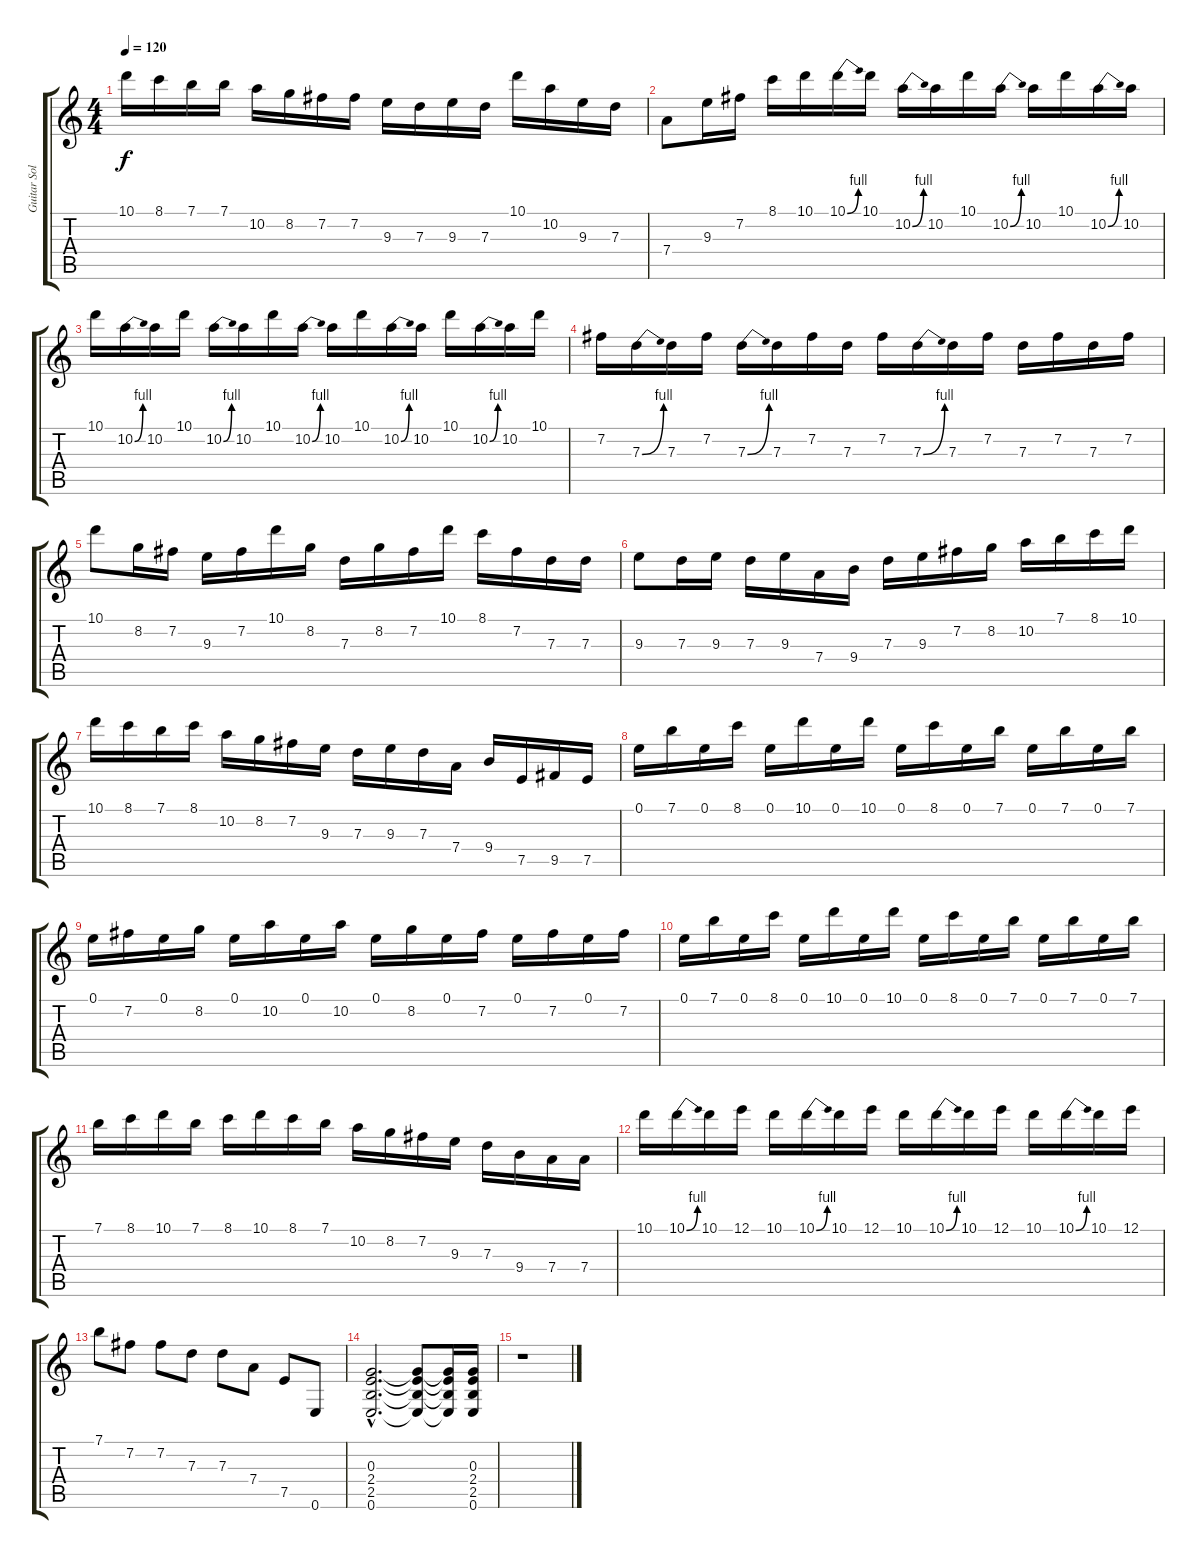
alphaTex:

\track ("Guitar Solo 1" "Guitar Sol") {instrument acousticguitarsteel}
\staff {score tabs}
\tuning (E4 B3 G3 D3 A2 E2) {hide}
\ts (4 4)
\tempo 120
\clef g2
\ks c
10.1.16{dy f} 8.1.16 7.1.16 7.1.16 10.2.16 8.2.16 7.2.16 7.2.16 9.3.16 7.3.16 9.3.16 7.3.16 10.1.16 10.2.16 9.3.16 7.3.16 |
7.4.8 9.3.16 7.2.16 8.1.16 10.1.16 10.1{be (bend 0 0 60 4)}.16 10.1.16 10.2{be (bend 0 0 60 4)}.16 10.2.16 10.1.16 10.2{be (bend 0 0 60 4)}.16 10.2.16 10.1.16 10.2{be (bend 0 0 60 4)}.16 10.2.16 |
10.1.16 10.2{be (bend 0 0 60 4)}.16 10.2.16 10.1.16 10.2{be (bend 0 0 60 4)}.16 10.2.16 10.1.16 10.2{be (bend 0 0 60 4)}.16 10.2.16 10.1.16 10.2{be (bend 0 0 60 4)}.16 10.2.16 10.1.16 10.2{be (bend 0 0 60 4)}.16 10.2.16 10.1.16 |
7.2.16 7.3{be (bend 0 0 60 4)}.16 7.3.16 7.2.16 7.3{be (bend 0 0 60 4)}.16 7.3.16 7.2.16 7.3.16 7.2.16 7.3{be (bend 0 0 60 4)}.16 7.3.16 7.2.16 7.3.16 7.2.16 7.3.16 7.2.16 |
10.1.8 8.2.16 7.2.16 9.3.16 7.2.16 10.1.16 8.2.16 7.3.16 8.2.16 7.2.16 10.1.16 8.1.16 7.2.16 7.3.16 7.3.16 |
9.3.8 7.3.16 9.3.16 7.3.16 9.3.16 7.4.16 9.4.16 7.3.16 9.3.16 7.2.16 8.2.16 10.2.16 7.1.16 8.1.16 10.1.16 |
10.1.16 8.1.16 7.1.16 8.1.16 10.2.16 8.2.16 7.2.16 9.3.16 7.3.16 9.3.16 7.3.16 7.4.16 9.4.16 7.5.16 9.5.16 7.5.16 |
0.1.16 7.1.16 0.1.16 8.1.16 0.1.16 10.1.16 0.1.16 10.1.16 0.1.16 8.1.16 0.1.16 7.1.16 0.1.16 7.1.16 0.1.16 7.1.16 |
0.1.16 7.2.16 0.1.16 8.2.16 0.1.16 10.2.16 0.1.16 10.2.16 0.1.16 8.2.16 0.1.16 7.2.16 0.1.16 7.2.16 0.1.16 7.2.16 |
0.1.16 7.1.16 0.1.16 8.1.16 0.1.16 10.1.16 0.1.16 10.1.16 0.1.16 8.1.16 0.1.16 7.1.16 0.1.16 7.1.16 0.1.16 7.1.16 |
7.1.16 8.1.16 10.1.16 7.1.16 8.1.16 10.1.16 8.1.16 7.1.16 10.2.16 8.2.16 7.2.16 9.3.16 7.3.16 9.4.16 7.4.16 7.4.16 |
10.1.16 10.1{be (bend 0 0 60 4)}.16 10.1.16 12.1.16 10.1.16 10.1{be (bend 0 0 60 4)}.16 10.1.16 12.1.16 10.1.16 10.1{be (bend 0 0 60 4)}.16 10.1.16 12.1.16 10.1.16 10.1{be (bend 0 0 60 4)}.16 10.1.16 12.1.16 |
7.1.8 7.2.8 7.2.8 7.3.8 7.3.8 7.4.8 7.5.8 0.6.8 |
(0.3{hac} 2.4{hac} 2.5{hac} 0.6{hac}).2{d} (0.3{t} 2.4{t} 2.5{t} 0.6{t}).8 (0.3{t} 2.4{t} 2.5{t} 0.6{t}).16 (0.3 2.4 2.5 0.6).16 |
r.1
